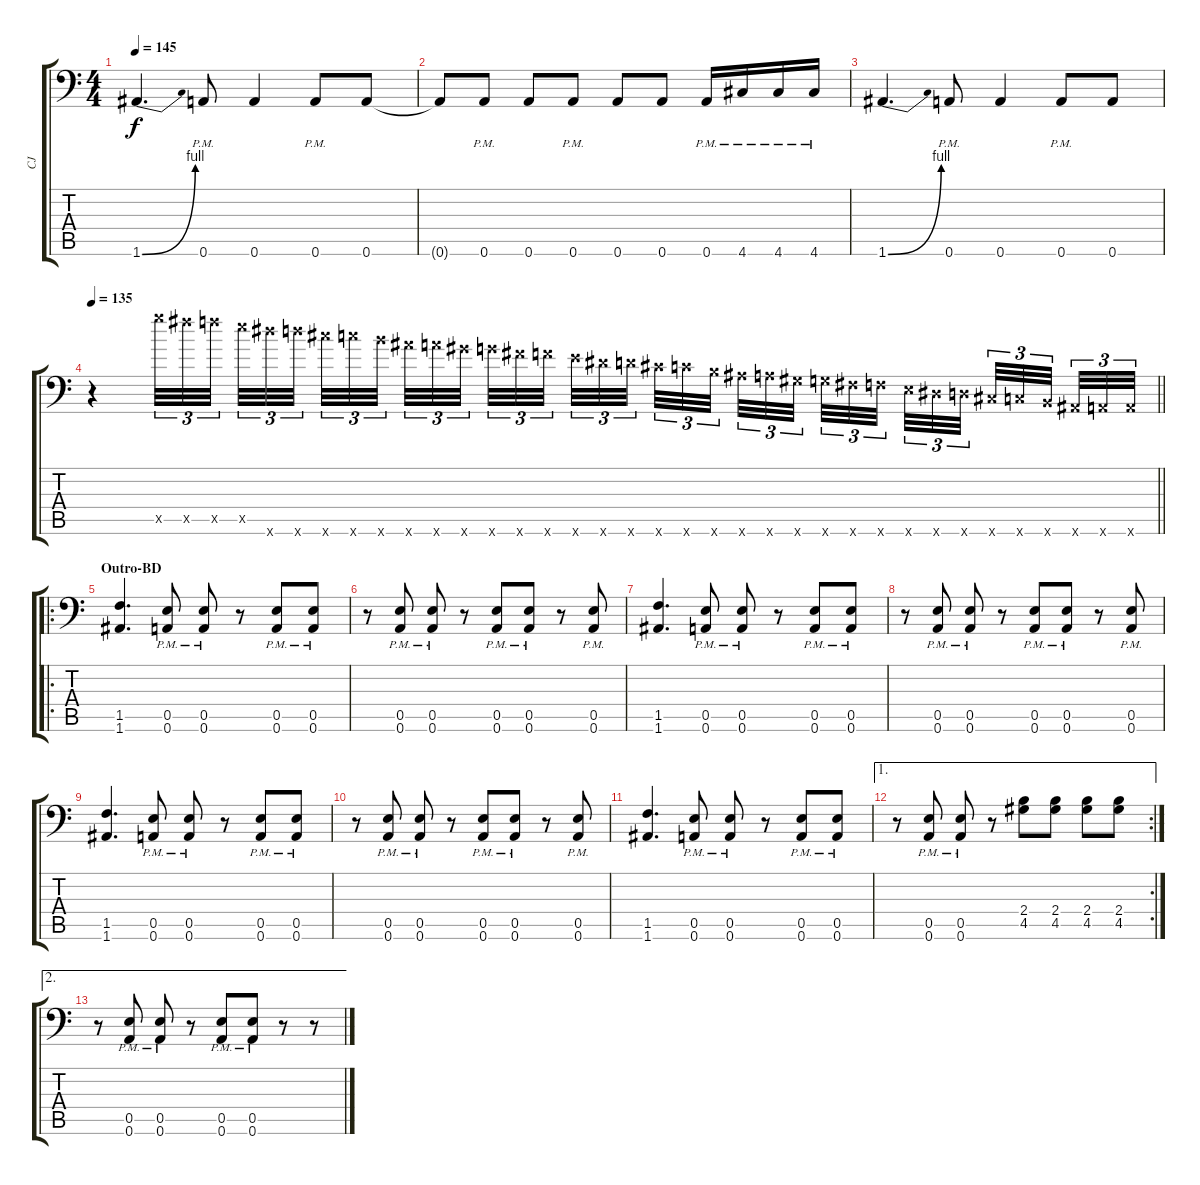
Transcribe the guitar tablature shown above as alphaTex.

\track ("CJ" "CJ") {instrument distortionguitar}
\staff {score tabs}
\tuning (B3 Gb3 D3 A2 E2 A1) {hide}
\ts (4 4)
\tempo 145
\clef f4
\ks c
1.6{be (bend 0 0 60 4)}.4{d dy f} 0.6{pm}.8 0.6.4 0.6{pm}.8 0.6.8 |
0.6{t}.8 0.6{pm}.8 0.6.8 0.6{pm}.8 0.6.8 0.6.8 0.6{pm}.16 4.6{pm}.16 4.6{pm}.16 4.6{pm}.16 |
1.6{be (bend 0 0 60 4)}.4{d} 0.6{pm}.8 0.6.4 0.6{pm}.8 0.6.8 |
\tempo 135
\barLineRight lightlight
r.4 27.5{x}.32{tu (3 2)} 26.5{x}.32{tu (3 2)} 25.5{x}.32{tu (3 2) beam splitsecondary} 24.5{x}.32{tu (3 2)} 30.6{x}.32{tu (3 2)} 29.6{x}.32{tu (3 2) beam splitsecondary} 28.6{x}.32{tu (3 2)} 27.6{x}.32{tu (3 2)} 26.6{x}.32{tu (3 2) beam splitsecondary} 25.6{x}.32{tu (3 2)} 24.6{x}.32{tu (3 2)} 23.6{x}.32{tu (3 2)} 22.6{x}.32{tu (3 2)} 21.6{x}.32{tu (3 2)} 20.6{x}.32{tu (3 2) beam splitsecondary} 19.6{x}.32{tu (3 2)} 18.6{x}.32{tu (3 2)} 17.6{x}.32{tu (3 2) beam splitsecondary} 16.6{x}.32{tu (3 2)} 15.6{x}.32{tu (3 2)} 14.6{x}.32{tu (3 2) beam splitsecondary} 13.6{x}.32{tu (3 2)} 12.6{x}.32{tu (3 2)} 11.6{x}.32{tu (3 2)} 10.6{x}.32{tu (3 2)} 9.6{x}.32{tu (3 2)} 8.6{x}.32{tu (3 2) beam splitsecondary} 7.6{x}.32{tu (3 2)} 6.6{x}.32{tu (3 2)} 5.6{x}.32{tu (3 2) beam splitsecondary} 4.6{x}.32{tu (3 2)} 3.6{x}.32{tu (3 2)} 2.6{x}.32{tu (3 2) beam splitsecondary} 1.6{x}.32{tu (3 2)} 0.6{x}.32{tu (3 2)} 0.6{x}.32{tu (3 2)} |
\ro
\section ("" "Outro-BD")
(1.5 1.6).4{d} (0.5{pm} 0.6{pm}).8 (0.5{pm} 0.6{pm}).8 r.8 (0.5{pm} 0.6{pm}).8 (0.5{pm} 0.6{pm}).8 |
r.8 (0.5{pm} 0.6{pm}).8 (0.5{pm} 0.6{pm}).8 r.8 (0.5{pm} 0.6{pm}).8 (0.5{pm} 0.6{pm}).8 r.8 (0.5{pm} 0.6{pm}).8 |
(1.5 1.6).4{d} (0.5{pm} 0.6{pm}).8 (0.5{pm} 0.6{pm}).8 r.8 (0.5{pm} 0.6{pm}).8 (0.5{pm} 0.6{pm}).8 |
r.8 (0.5{pm} 0.6{pm}).8 (0.5{pm} 0.6{pm}).8 r.8 (0.5{pm} 0.6{pm}).8 (0.5{pm} 0.6{pm}).8 r.8 (0.5{pm} 0.6{pm}).8 |
(1.5 1.6).4{d} (0.5{pm} 0.6{pm}).8 (0.5{pm} 0.6{pm}).8 r.8 (0.5{pm} 0.6{pm}).8 (0.5{pm} 0.6{pm}).8 |
r.8 (0.5{pm} 0.6{pm}).8 (0.5{pm} 0.6{pm}).8 r.8 (0.5{pm} 0.6{pm}).8 (0.5{pm} 0.6{pm}).8 r.8 (0.5{pm} 0.6{pm}).8 |
(1.5 1.6).4{d} (0.5{pm} 0.6{pm}).8 (0.5{pm} 0.6{pm}).8 r.8 (0.5{pm} 0.6{pm}).8 (0.5{pm} 0.6{pm}).8 |
\ae 1
\rc 2
r.8 (0.5{pm} 0.6{pm}).8 (0.5{pm} 0.6{pm}).8 r.8 (2.4 4.5).8 (2.4 4.5).8 (2.4 4.5).8 (2.4 4.5).8 |
\ae 2
r.8 (0.5{pm} 0.6{pm}).8 (0.5{pm} 0.6{pm}).8 r.8 (0.5{pm} 0.6{pm}).8 (0.5{pm} 0.6{pm}).8 r.8 r.8
